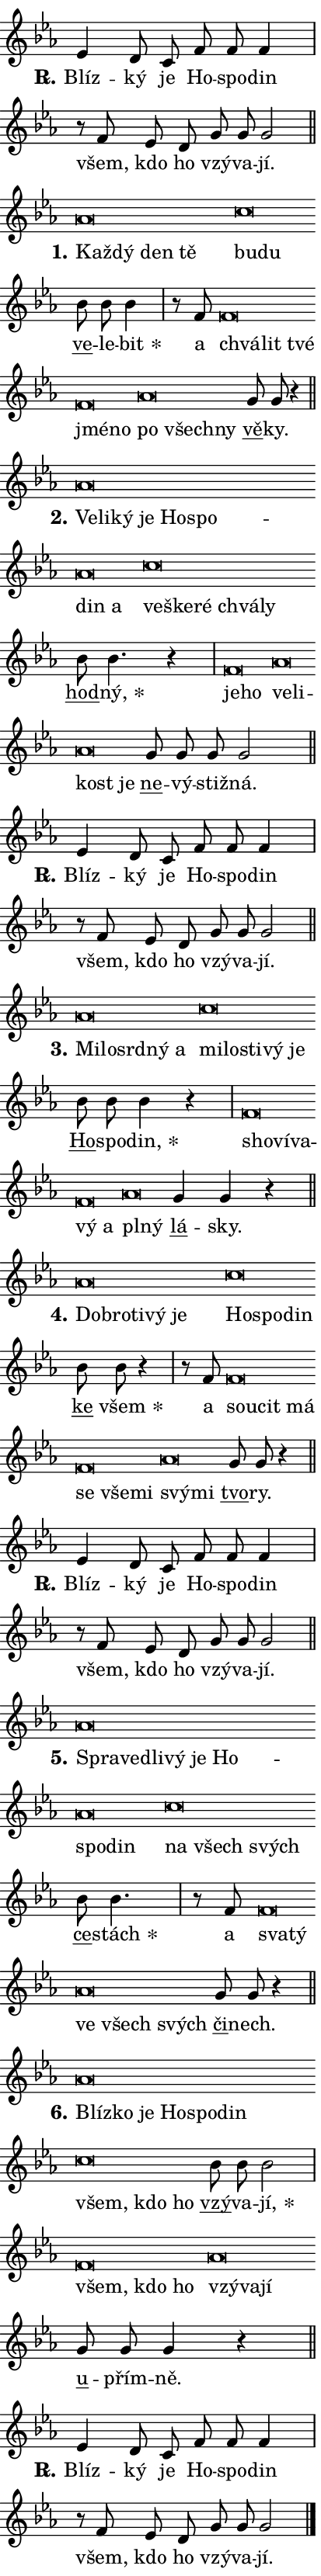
\version "2.24.0"
\header { tagline = "" }
\paper {
  indent = 0\cm
  top-margin = 0\cm
  right-margin = 0.13\cm % to fit lyric hyphens
  bottom-margin = 0\cm
  left-margin = 0\cm
  paper-width = 7\cm
  page-breaking = #ly:one-page-breaking
  system-system-spacing.basic-distance = #11
  score-system-spacing.basic-distance = #11
  ragged-last = ##f
}


%% Author: Thomas Morley
%% https://lists.gnu.org/archive/html/lilypond-user/2020-05/msg00002.html
#(define (line-position grob)
"Returns position of @var[grob} in current system:
   @code{'start}, if at first time-step
   @code{'end}, if at last time-step
   @code{'middle} otherwise
"
  (let* ((col (ly:item-get-column grob))
         (ln (ly:grob-object col 'left-neighbor))
         (rn (ly:grob-object col 'right-neighbor))
         (col-to-check-left (if (ly:grob? ln) ln col))
         (col-to-check-right (if (ly:grob? rn) rn col))
         (break-dir-left
           (and
             (ly:grob-property col-to-check-left 'non-musical #f)
             (ly:item-break-dir col-to-check-left)))
         (break-dir-right
           (and
             (ly:grob-property col-to-check-right 'non-musical #f)
             (ly:item-break-dir col-to-check-right))))
        (cond ((eqv? 1 break-dir-left) 'start)
              ((eqv? -1 break-dir-right) 'end)
              (else 'middle))))

#(define (tranparent-at-line-position vctor)
  (lambda (grob)
  "Relying on @code{line-position} select the relevant enry from @var{vctor}.
Used to determine transparency,"
    (case (line-position grob)
      ((end) (not (vector-ref vctor 0)))
      ((middle) (not (vector-ref vctor 1)))
      ((start) (not (vector-ref vctor 2))))))

noteHeadBreakVisibility =
#(define-music-function (break-visibility)(vector?)
"Makes @code{NoteHead}s transparent relying on @var{break-visibility}"
#{
  \override NoteHead.transparent =
    #(tranparent-at-line-position break-visibility)
#})

#(define delete-ledgers-for-transparent-note-heads
  (lambda (grob)
    "Reads whether a @code{NoteHead} is transparent.
If so this @code{NoteHead} is removed from @code{'note-heads} from
@var{grob}, which is supposed to be @code{LedgerLineSpanner}.
As a result ledgers are not printed for this @code{NoteHead}"
    (let* ((nhds-array (ly:grob-object grob 'note-heads))
           (nhds-list
             (if (ly:grob-array? nhds-array)
                 (ly:grob-array->list nhds-array)
                 '()))
           ;; Relies on the transparent-property being done before
           ;; Staff.LedgerLineSpanner.after-line-breaking is executed.
           ;; This is fragile ...
           (to-keep
             (remove
               (lambda (nhd)
                 (ly:grob-property nhd 'transparent #f))
               nhds-list)))
      ;; TODO find a better method to iterate over grob-arrays, similiar
      ;; to filter/remove etc for lists
      ;; For now rebuilt from scratch
      (set! (ly:grob-object grob 'note-heads)  '())
      (for-each
        (lambda (nhd)
          (ly:pointer-group-interface::add-grob grob 'note-heads nhd))
        to-keep))))

squashNotes = {
  \override NoteHead.X-extent = #'(-0.2 . 0.2)
  \override NoteHead.Y-extent = #'(-0.75 . 0)
  \override NoteHead.stencil =
    #(lambda (grob)
       (let ((pos (ly:grob-property grob 'staff-position)))
         (begin
           (if (< pos -7) (display "ERROR: Lower brevis then expected\n") (display ""))
           (if (<= pos -6) ly:text-interface::print ly:note-head::print))))
}
unSquashNotes = {
  \revert NoteHead.X-extent
  \revert NoteHead.Y-extent
  \revert NoteHead.stencil
}

hideNotes = \noteHeadBreakVisibility #begin-of-line-visible
unHideNotes = \noteHeadBreakVisibility #all-visible

% work-around for resetting accidentals
% https://lilypond.org/doc/v2.23/Documentation/notation/displaying-rhythms#unmetered-music
cadenzaMeasure = {
  \cadenzaOff
  \partial 1024 s1024
  \cadenzaOn
}

#(define-markup-command (accent layout props text) (markup?)
  "Underline accented syllable"
  (interpret-markup layout props
    #{\markup \override #'(offset . 4.3) \underline { #text }#}))

responsum = \markup \concat {
  "R" \hspace #-1.05 \path #0.1 #'((moveto 0 0.07) (lineto 0.9 0.8)) \hspace #0.05 "."
}

spaceSize = #0.6828661417322834 % exact space size for TeX Gyre Schola

\layout {
  \context {
    \Staff
    \remove "Time_signature_engraver"
    \override LedgerLineSpanner.after-line-breaking = #delete-ledgers-for-transparent-note-heads
  }
  \context {
    \Lyrics {
      \override LyricSpace.minimum-distance = \spaceSize
      \override LyricText.font-name = #"TeX Gyre Schola"
      \override LyricText.font-size = 1
      \override StanzaNumber.font-name = #"TeX Gyre Schola Bold"
      \override StanzaNumber.font-size = 1
    }
  }
  \context {
    \Score 
    \override NoteHead.text =
      #(lambda (grob) 
        (let ((pos (ly:grob-property grob 'staff-position)))
          #{\markup {
            \combine
              \halign #-0.55 \raise #(if (= pos -6) 0 0.5) \override #'(thickness . 2) \draw-line #'(3.2 . 0)
              \musicglyph "noteheads.sM1"
          }#}))
  }
}

% magnetic-lyrics.ily
%
%   written by
%     Jean Abou Samra <jean@abou-samra.fr>
%     Werner Lemberg <wl@gnu.org>
%
%   adapted by
%     Jiri Hon <jiri.hon@gmail.com>
%
% Version 2022-Apr-15

% https://www.mail-archive.com/lilypond-user@gnu.org/msg149350.html

#(define (Left_hyphen_pointer_engraver context)
   "Collect syllable-hyphen-syllable occurrences in lyrics and store
them in properties.  This engraver only looks to the left.  For
example, if the lyrics input is @code{foo -- bar}, it does the
following.

@itemize @bullet
@item
Set the @code{text} property of the @code{LyricHyphen} grob between
@q{foo} and @q{bar} to @code{foo}.

@item
Set the @code{left-hyphen} property of the @code{LyricText} grob with
text @q{foo} to the @code{LyricHyphen} grob between @q{foo} and
@q{bar}.
@end itemize

Use this auxiliary engraver in combination with the
@code{lyric-@/text::@/apply-@/magnetic-@/offset!} hook."
   (let ((hyphen #f)
         (text #f))
     (make-engraver
      (acknowledgers
       ((lyric-syllable-interface engraver grob source-engraver)
        (set! text grob)))
      (end-acknowledgers
       ((lyric-hyphen-interface engraver grob source-engraver)
        ;(when (not (grob::has-interface grob 'lyric-space-interface))
          (set! hyphen grob)));)
      ((stop-translation-timestep engraver)
       (when (and text hyphen)
         (ly:grob-set-object! text 'left-hyphen hyphen))
       (set! text #f)
       (set! hyphen #f)))))

#(define (lyric-text::apply-magnetic-offset! grob)
   "If the space between two syllables is less than the value in
property @code{LyricText@/.details@/.squash-threshold}, move the right
syllable to the left so that it gets concatenated with the left
syllable.

Use this function as a hook for
@code{LyricText@/.after-@/line-@/breaking} if the
@code{Left_@/hyphen_@/pointer_@/engraver} is active."
   (let ((hyphen (ly:grob-object grob 'left-hyphen #f)))
     (when hyphen
       (let ((left-text (ly:spanner-bound hyphen LEFT)))
         (when (grob::has-interface left-text 'lyric-syllable-interface)
           (let* ((common (ly:grob-common-refpoint grob left-text X))
                  (this-x-ext (ly:grob-extent grob common X))
                  (left-x-ext
                   (begin
                     ;; Trigger magnetism for left-text.
                     (ly:grob-property left-text 'after-line-breaking)
                     (ly:grob-extent left-text common X)))
                  ;; `delta` is the gap width between two syllables.
                  (delta (- (interval-start this-x-ext)
                            (interval-end left-x-ext)))
                  (details (ly:grob-property grob 'details))
                  (threshold (assoc-get 'squash-threshold details 0.2)))
             (when (< delta threshold)
               (let* (;; We have to manipulate the input text so that
                      ;; ligatures crossing syllable boundaries are not
                      ;; disabled.  For languages based on the Latin
                      ;; script this is essentially a beautification.
                      ;; However, for non-Western scripts it can be a
                      ;; necessity.
                      (lt (ly:grob-property left-text 'text))
                      (rt (ly:grob-property grob 'text))
                      (is-space (grob::has-interface hyphen 'lyric-space-interface))
                      (space (if is-space " " ""))
                      (extra-delta (if is-space spaceSize 0))
                      ;; Append new syllable.
                      (ltrt-space (if (and (string? lt) (string? rt))
                                (string-append lt space rt)
                                (make-concat-markup (list lt space rt))))
                      ;; Right-align `ltrt` to the right side.
                      (ltrt-space-markup (grob-interpret-markup
                               grob
                               (make-translate-markup
                                (cons (interval-length this-x-ext) 0)
                                (make-right-align-markup ltrt-space)))))
                 (begin
                   ;; Don't print `left-text`.
                   (ly:grob-set-property! left-text 'stencil #f)
                   ;; Set text and stencil (which holds all collected
                   ;; syllables so far) and shift it to the left.
                   (ly:grob-set-property! grob 'text ltrt-space)
                   (ly:grob-set-property! grob 'stencil ltrt-space-markup)
                   (ly:grob-translate-axis! grob (- (- delta extra-delta)) X))))))))))


#(define (lyric-hyphen::displace-bounds-first grob)
   ;; Make very sure this callback isn't triggered too early.
   (let ((left (ly:spanner-bound grob LEFT))
         (right (ly:spanner-bound grob RIGHT)))
     (ly:grob-property left 'after-line-breaking)
     (ly:grob-property right 'after-line-breaking)
     (ly:lyric-hyphen::print grob)))

squashThreshold = #0.4

\layout {
  \context {
    \Lyrics
    \consists #Left_hyphen_pointer_engraver
    \override LyricText.after-line-breaking =
      #lyric-text::apply-magnetic-offset!
    \override LyricHyphen.stencil = #lyric-hyphen::displace-bounds-first
    \override LyricText.details.squash-threshold = \squashThreshold
    \override LyricHyphen.minimum-distance = 0
    \override LyricHyphen.minimum-length = \squashThreshold
  }
}

squashText = \override LyricText.details.squash-threshold = 9999
unSquashText = \override LyricText.details.squash-threshold = \squashThreshold

leftText = \override LyricText.self-alignment-X = #LEFT
unLeftText = \revert LyricText.self-alignment-X

starOffset = #(lambda (grob) 
                (let ((x_offset (ly:self-alignment-interface::aligned-on-x-parent grob)))
                  (if (= x_offset 0) 0 (+ x_offset 1.2))))

star = #(define-music-function (syllable)(string?)
"Append star separator at the end of a syllable"
#{
  \once \override LyricText.X-offset = #starOffset
  \lyricmode { \markup {
    #syllable
    \override #'((font-name . "TeX Gyre Schola Bold")) \hspace #0.2 \lower #0.65 \larger "*"
  } }
#})

starAccent = #(define-music-function (syllable)(string?)
"Append star separator at the end of a syllable and make accent"
#{
  \once \override LyricText.X-offset = #starOffset
  \lyricmode { \markup {
    \accent #syllable
    \override #'((font-name . "TeX Gyre Schola Bold")) \hspace #0.2 \lower #0.65 \larger "*"
  } }
#})

breath = #(define-music-function (syllable)(string?)
"Append breathing indicator at the end of a syllable"
#{
  \lyricmode { \markup { #syllable "+" } }
#})

optionalBreath = #(define-music-function (syllable)(string?)
"Append optional breathing indicator at the end of a syllable"
#{
  \lyricmode { \markup { #syllable "(+)" } }
#})


\score {
    <<
        \new Voice = "melody" { \cadenzaOn \key es \major \relative { es'4 d8 c f f f4 \cadenzaMeasure \bar "|" r8 f es d \bar "" g g g2 \cadenzaMeasure \bar "||" \break } }
        \new Lyrics \lyricsto "melody" { \lyricmode { \set stanza = \responsum
Blíz -- ký je Ho -- spo -- din všem, kdo ho vzý -- va -- jí. } }
    >>
    \layout {}
}

\score {
    <<
        \new Voice = "melody" { \cadenzaOn \key es \major \relative { \squashNotes as'\breve*1/16 \hideNotes \breve*1/16 \bar "" \breve*1/16 \breve*1/16 \bar "" \unHideNotes \unSquashNotes \squashNotes c\breve*1/16 \hideNotes \breve*1/16 \bar "" \unHideNotes \unSquashNotes \bar "" bes8 bes bes4 \cadenzaMeasure \bar "|" r8 f8 \squashNotes f\breve*1/16 \hideNotes \breve*1/16 \bar "" \breve*1/16 \bar "" \breve*1/16 \breve*1/16 \bar "" \unHideNotes \unSquashNotes \squashNotes as\breve*1/16 \hideNotes \breve*1/16 \breve*1/16 \bar "" \unHideNotes \unSquashNotes \bar "" g8 g r4 \cadenzaMeasure \bar "||" \break } }
        \new Lyrics \lyricsto "melody" { \lyricmode { \set stanza = "1."
\leftText Kaž -- \squashText dý den tě \unSquashText bu -- \squashText du \unLeftText \unSquashText \markup \accent ve -- le -- \star bit a \leftText chvá -- \squashText lit tvé jmé -- no \unSquashText po \squashText všech -- ny \unLeftText \unSquashText \markup \accent vě -- ky. } }
    >>
    \layout {}
}

\score {
    <<
        \new Voice = "melody" { \cadenzaOn \key es \major \relative { \squashNotes as'\breve*1/16 \hideNotes \breve*1/16 \bar "" \breve*1/16 \bar "" \breve*1/16 \bar "" \breve*1/16 \bar "" \breve*1/16 \bar "" \breve*1/16 \breve*1/16 \bar "" \unHideNotes \unSquashNotes \squashNotes c\breve*1/16 \hideNotes \breve*1/16 \bar "" \breve*1/16 \bar "" \breve*1/16 \breve*1/16 \bar "" \unHideNotes \unSquashNotes \bar "" bes8 bes4. r4 \cadenzaMeasure \bar "|" \squashNotes f\breve*1/16 \hideNotes \breve*1/16 \bar "" \unHideNotes \unSquashNotes \squashNotes as\breve*1/16 \hideNotes \breve*1/16 \bar "" \breve*1/16 \breve*1/16 \bar "" \unHideNotes \unSquashNotes \bar "" g8 g g g2 \cadenzaMeasure \bar "||" \break } }
        \new Lyrics \lyricsto "melody" { \lyricmode { \set stanza = "2."
\leftText Ve -- \squashText li -- ký je Ho -- spo -- din a \unSquashText ve -- \squashText ške -- ré chvá -- ly \unLeftText \unSquashText \markup \accent hod -- \star ný, \leftText je -- \squashText ho \unSquashText ve -- \squashText li -- kost je \unLeftText \unSquashText \markup \accent ne -- vý -- stiž -- ná. } }
    >>
    \layout {}
}

\score {
    <<
        \new Voice = "melody" { \cadenzaOn \key es \major \relative { es'4 d8 c f f f4 \cadenzaMeasure \bar "|" r8 f es d \bar "" g g g2 \cadenzaMeasure \bar "||" \break } }
        \new Lyrics \lyricsto "melody" { \lyricmode { \set stanza = \responsum
Blíz -- ký je Ho -- spo -- din všem, kdo ho vzý -- va -- jí. } }
    >>
    \layout {}
}

\score {
    <<
        \new Voice = "melody" { \cadenzaOn \key es \major \relative { \squashNotes as'\breve*1/16 \hideNotes \breve*1/16 \bar "" \breve*1/16 \bar "" \breve*1/16 \breve*1/16 \bar "" \unHideNotes \unSquashNotes \squashNotes c\breve*1/16 \hideNotes \breve*1/16 \bar "" \breve*1/16 \bar "" \breve*1/16 \breve*1/16 \bar "" \unHideNotes \unSquashNotes \bar "" bes8 bes bes4 r \cadenzaMeasure \bar "|" \squashNotes f\breve*1/16 \hideNotes \breve*1/16 \bar "" \breve*1/16 \bar "" \breve*1/16 \breve*1/16 \bar "" \unHideNotes \unSquashNotes \squashNotes as\breve*1/16 \hideNotes \breve*1/16 \bar "" \unHideNotes \unSquashNotes \bar "" g4 g r \cadenzaMeasure \bar "||" \break } }
        \new Lyrics \lyricsto "melody" { \lyricmode { \set stanza = "3."
\leftText Mi -- \squashText lo -- srd -- ný a \unSquashText mi -- \squashText lo -- sti -- vý je \unLeftText \unSquashText \markup \accent Ho -- spo -- \star din, \leftText sho -- \squashText ví -- va -- vý a \unSquashText pl -- \squashText ný \unLeftText \unSquashText \markup \accent lá -- sky. } }
    >>
    \layout {}
}

\score {
    <<
        \new Voice = "melody" { \cadenzaOn \key es \major \relative { \squashNotes as'\breve*1/16 \hideNotes \breve*1/16 \bar "" \breve*1/16 \bar "" \breve*1/16 \breve*1/16 \bar "" \unHideNotes \unSquashNotes \squashNotes c\breve*1/16 \hideNotes \breve*1/16 \breve*1/16 \bar "" \unHideNotes \unSquashNotes \bar "" bes8 bes r4 \cadenzaMeasure \bar "|" r8 f8 \squashNotes f\breve*1/16 \hideNotes \breve*1/16 \bar "" \breve*1/16 \bar "" \breve*1/16 \bar "" \breve*1/16 \breve*1/16 \bar "" \unHideNotes \unSquashNotes \squashNotes as\breve*1/16 \hideNotes \breve*1/16 \bar "" \unHideNotes \unSquashNotes \bar "" g8 g r4 \cadenzaMeasure \bar "||" \break } }
        \new Lyrics \lyricsto "melody" { \lyricmode { \set stanza = "4."
\leftText Dob -- \squashText ro -- ti -- vý je \unSquashText Ho -- \squashText spo -- din \unLeftText \unSquashText \markup \accent ke \star všem a \leftText sou -- \squashText cit má se vše -- mi \unSquashText svý -- \squashText mi \unLeftText \unSquashText \markup \accent tvo -- ry. } }
    >>
    \layout {}
}

\score {
    <<
        \new Voice = "melody" { \cadenzaOn \key es \major \relative { es'4 d8 c f f f4 \cadenzaMeasure \bar "|" r8 f es d \bar "" g g g2 \cadenzaMeasure \bar "||" \break } }
        \new Lyrics \lyricsto "melody" { \lyricmode { \set stanza = \responsum
Blíz -- ký je Ho -- spo -- din všem, kdo ho vzý -- va -- jí. } }
    >>
    \layout {}
}

\score {
    <<
        \new Voice = "melody" { \cadenzaOn \key es \major \relative { \squashNotes as'\breve*1/16 \hideNotes \breve*1/16 \bar "" \breve*1/16 \bar "" \breve*1/16 \bar "" \breve*1/16 \bar "" \breve*1/16 \bar "" \breve*1/16 \breve*1/16 \bar "" \unHideNotes \unSquashNotes \squashNotes c\breve*1/16 \hideNotes \breve*1/16 \breve*1/16 \bar "" \unHideNotes \unSquashNotes \bar "" bes8 bes4. \cadenzaMeasure \bar "|" r8 f8 \squashNotes f\breve*1/16 \hideNotes \breve*1/16 \bar "" \unHideNotes \unSquashNotes \squashNotes as\breve*1/16 \hideNotes \breve*1/16 \breve*1/16 \bar "" \unHideNotes \unSquashNotes \bar "" g8 g r4 \cadenzaMeasure \bar "||" \break } }
        \new Lyrics \lyricsto "melody" { \lyricmode { \set stanza = "5."
\leftText Spra -- \squashText ve -- dli -- vý je Ho -- spo -- din \unSquashText na \squashText všech svých \unLeftText \unSquashText \markup \accent ce -- \star stách a \leftText sva -- \squashText tý \unSquashText ve \squashText všech svých \unLeftText \unSquashText \markup \accent či -- nech. } }
    >>
    \layout {}
}

\score {
    <<
        \new Voice = "melody" { \cadenzaOn \key es \major \relative { \squashNotes as'\breve*1/16 \hideNotes \breve*1/16 \bar "" \breve*1/16 \bar "" \breve*1/16 \bar "" \breve*1/16 \breve*1/16 \bar "" \unHideNotes \unSquashNotes \squashNotes c\breve*1/16 \hideNotes \breve*1/16 \breve*1/16 \bar "" \unHideNotes \unSquashNotes \bar "" bes8 bes bes2 \cadenzaMeasure \bar "|" \squashNotes f\breve*1/16 \hideNotes \breve*1/16 \breve*1/16 \bar "" \unHideNotes \unSquashNotes \squashNotes as\breve*1/16 \hideNotes \breve*1/16 \breve*1/16 \bar "" \unHideNotes \unSquashNotes \bar "" g8 g g4 r \cadenzaMeasure \bar "||" \break } }
        \new Lyrics \lyricsto "melody" { \lyricmode { \set stanza = "6."
\leftText Blíz -- \squashText ko je Ho -- spo -- din \unSquashText všem, \squashText kdo ho \unLeftText \unSquashText \markup \accent vzý -- va -- \star jí, \leftText všem, \squashText kdo ho \unSquashText vzý -- \squashText va -- jí \unLeftText \unSquashText \markup \accent u -- přím -- ně. } }
    >>
    \layout {}
}

\score {
    <<
        \new Voice = "melody" { \cadenzaOn \key es \major \relative { es'4 d8 c f f f4 \cadenzaMeasure \bar "|" r8 f es d \bar "" g g g2 \cadenzaMeasure \bar "||" \break } \bar "|." }
        \new Lyrics \lyricsto "melody" { \lyricmode { \set stanza = \responsum
Blíz -- ký je Ho -- spo -- din všem, kdo ho vzý -- va -- jí. } }
    >>
    \layout {}
}
